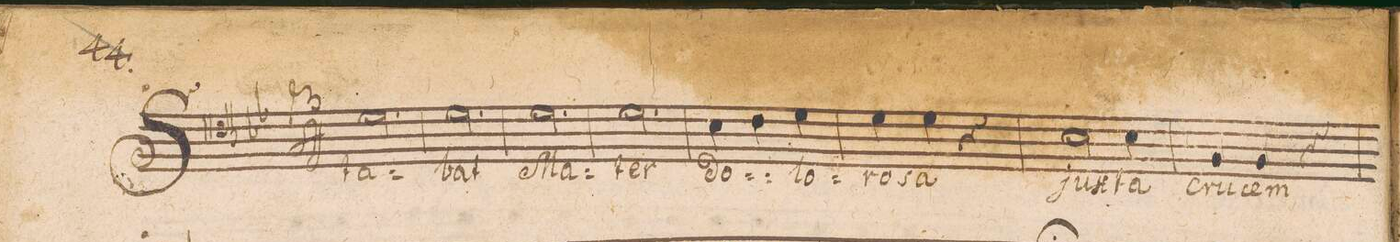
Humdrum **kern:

**kern	**text
*I"TENOR.	*
*clefC4	*
*k[b-e-]	*
*M3/4	*
2.d\	Sta-
=2	=2
2.d\	-bat
=3	=3
2.d\	Ma-
=4	=4
2.d\	-ter
=5	=5
4B-\	do-
4c\	.
4d\	-lo-
=6	=6
4d\	-ro-
4d\	-sa
4r	.
=7	=7
2B-\	jux-
4B-\	-ta
=8	=8
4F/	cru-
4F/	-cem
4r	.
=9	=9
*-	*-
